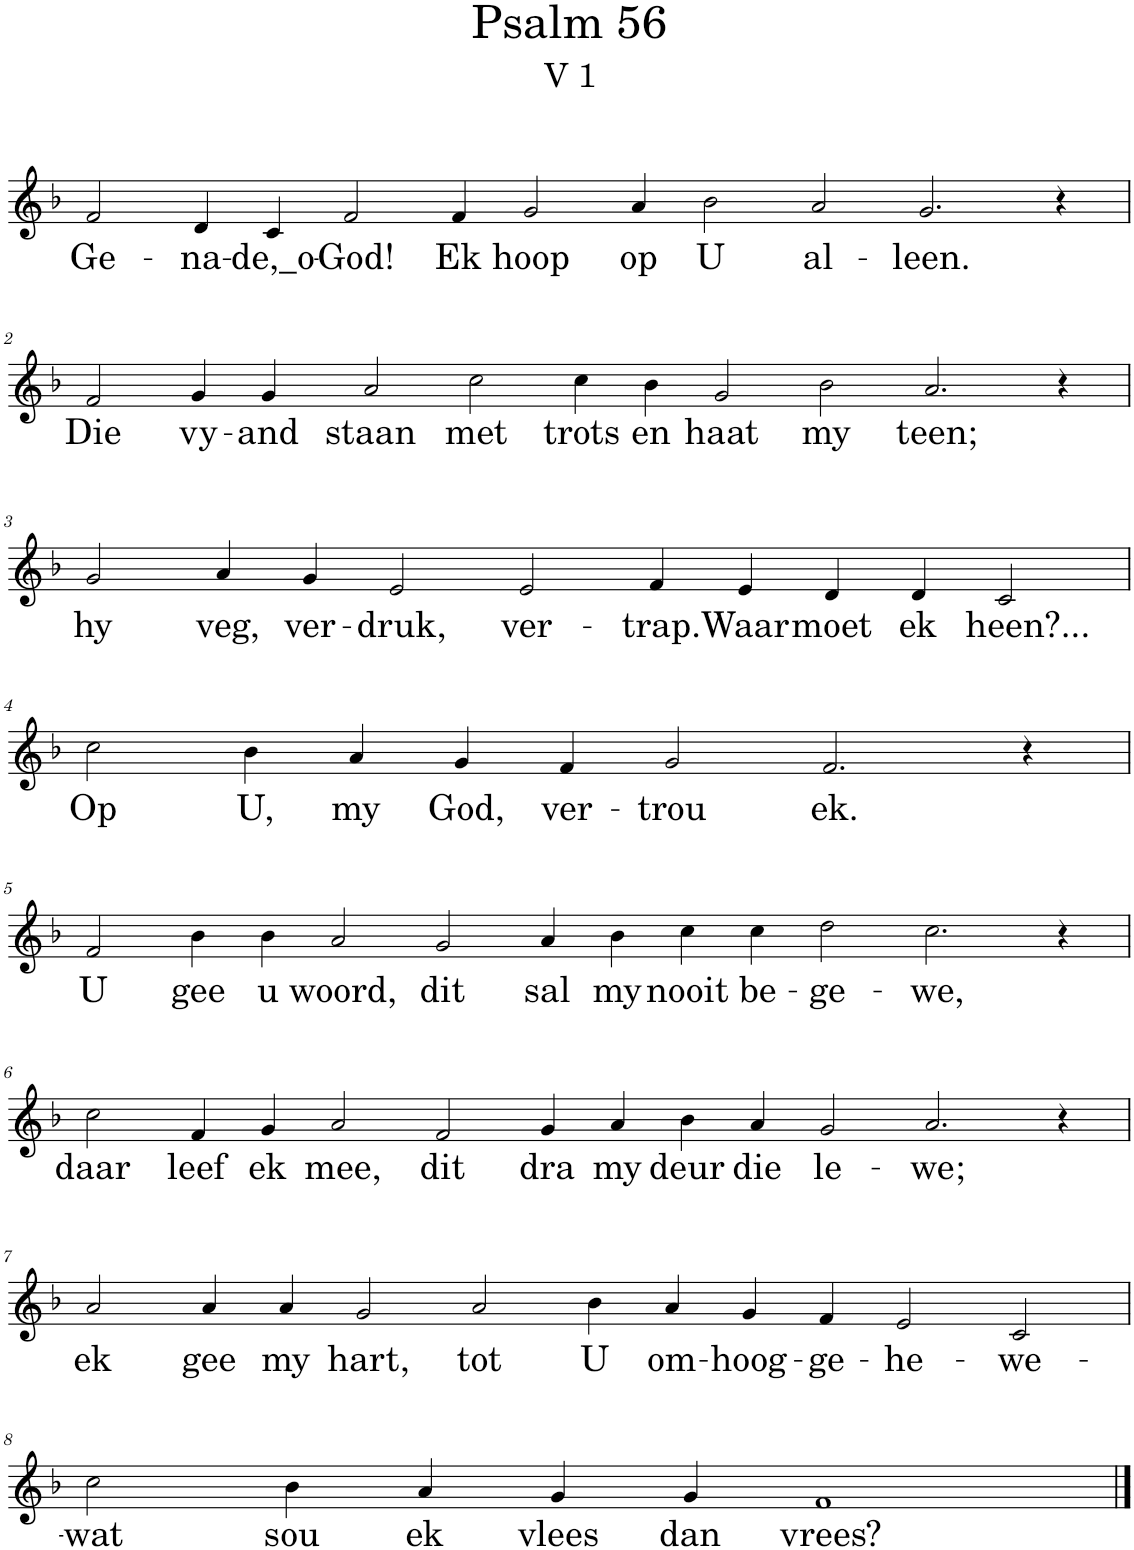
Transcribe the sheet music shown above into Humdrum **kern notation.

**kern	**text
*part1	*part1
*staff1	*staff1
*I"Pipe Organ	*
*I'Org.	*
*clefG2	*
*k[b-]	*
*M18/4	*
=1	=1
!	!LO:LY:b
2f/	Ge-
!	!LO:LY:b
4d/	-na-
!	!LO:LY:b
4c/	-de,_o-
!	!LO:LY:b
2f/	-God!
!	!LO:LY:b
4f/	Ek
!	!LO:LY:b
2g/	hoop
!	!LO:LY:b
4a/	op
!	!LO:LY:b
2b-\	U
!	!LO:LY:b
2a/	al-
!	!LO:LY:b
2.g/	-leen.
4r	.
!!LO:LB:g=z
=2	=2
!	!LO:LY:b
2f/	Die
!	!LO:LY:b
4g/	vy-
!	!LO:LY:b
4g/	-and
!	!LO:LY:b
2a/	staan
!	!LO:LY:b
2cc\	met
!	!LO:LY:b
4cc\	trots
!	!LO:LY:b
4b-\	en
!	!LO:LY:b
2g/	haat
!	!LO:LY:b
2b-\	my
!	!LO:LY:b
2.a/	teen;
4r	.
!!LO:LB:g=z
=3	=3
*M14/4	*
!	!LO:LY:b
2g/	hy
!	!LO:LY:b
4a/	veg,
!	!LO:LY:b
4g/	ver-
!	!LO:LY:b
2e/	-druk,
!	!LO:LY:b
2e/	ver-
!	!LO:LY:b
4f/	-trap.
!	!LO:LY:b
4e/	Waar
!	!LO:LY:b
4d/	moet
!	!LO:LY:b
4d/	ek
!	!LO:LY:b
2c/	heen?...
!!LO:LB:g=z
=4	=4
*M12/4	*
!	!LO:LY:b
2cc\	Op
!	!LO:LY:b
4b-\	U,
!	!LO:LY:b
4a/	my
!	!LO:LY:b
4g/	God,
!	!LO:LY:b
4f/	ver-
!	!LO:LY:b
2g/	-trou
!	!LO:LY:b
2.f/	ek.
4r	.
!!LO:LB:g=z
=5	=5
*M18/4	*
!	!LO:LY:b
2f/	U
!	!LO:LY:b
4b-\	gee
!	!LO:LY:b
4b-\	u
!	!LO:LY:b
2a/	woord,
!	!LO:LY:b
2g/	dit
!	!LO:LY:b
4a/	sal
!	!LO:LY:b
4b-\	my
!	!LO:LY:b
4cc\	nooit
!	!LO:LY:b
4cc\	be-
!	!LO:LY:b
2dd\	-ge-
!	!LO:LY:b
2.cc\	-we,
4r	.
!!LO:LB:g=z
=6	=6
!	!LO:LY:b
2cc\	daar
!	!LO:LY:b
4f/	leef
!	!LO:LY:b
4g/	ek
!	!LO:LY:b
2a/	mee,
!	!LO:LY:b
2f/	dit
!	!LO:LY:b
4g/	dra
!	!LO:LY:b
4a/	my
!	!LO:LY:b
4b-\	deur
!	!LO:LY:b
4a/	die
!	!LO:LY:b
2g/	le-
!	!LO:LY:b
2.a/	-we;
4r	.
!!LO:LB:g=z
=7	=7
*M16/4	*
!	!LO:LY:b
2a/	ek
!	!LO:LY:b
4a/	gee
!	!LO:LY:b
4a/	my
!	!LO:LY:b
2g/	hart,
!	!LO:LY:b
2a/	tot
!	!LO:LY:b
4b-\	U
!	!LO:LY:b
4a/	om-
!	!LO:LY:b
4g/	-hoog-
!	!LO:LY:b
4f/	-ge-
!	!LO:LY:b
2e/	-he-
!	!LO:LY:b
2c/	-we-
!!LO:LB:g=z
=8	=8
*M10/4	*
!	!LO:LY:b
2cc\	-wat
!	!LO:LY:b
4b-\	sou
!	!LO:LY:b
4a/	ek
!	!LO:LY:b
4g/	vlees
!	!LO:LY:b
4g/	dan
!	!LO:LY:b
1f	vrees?
==	==
*-	*-
